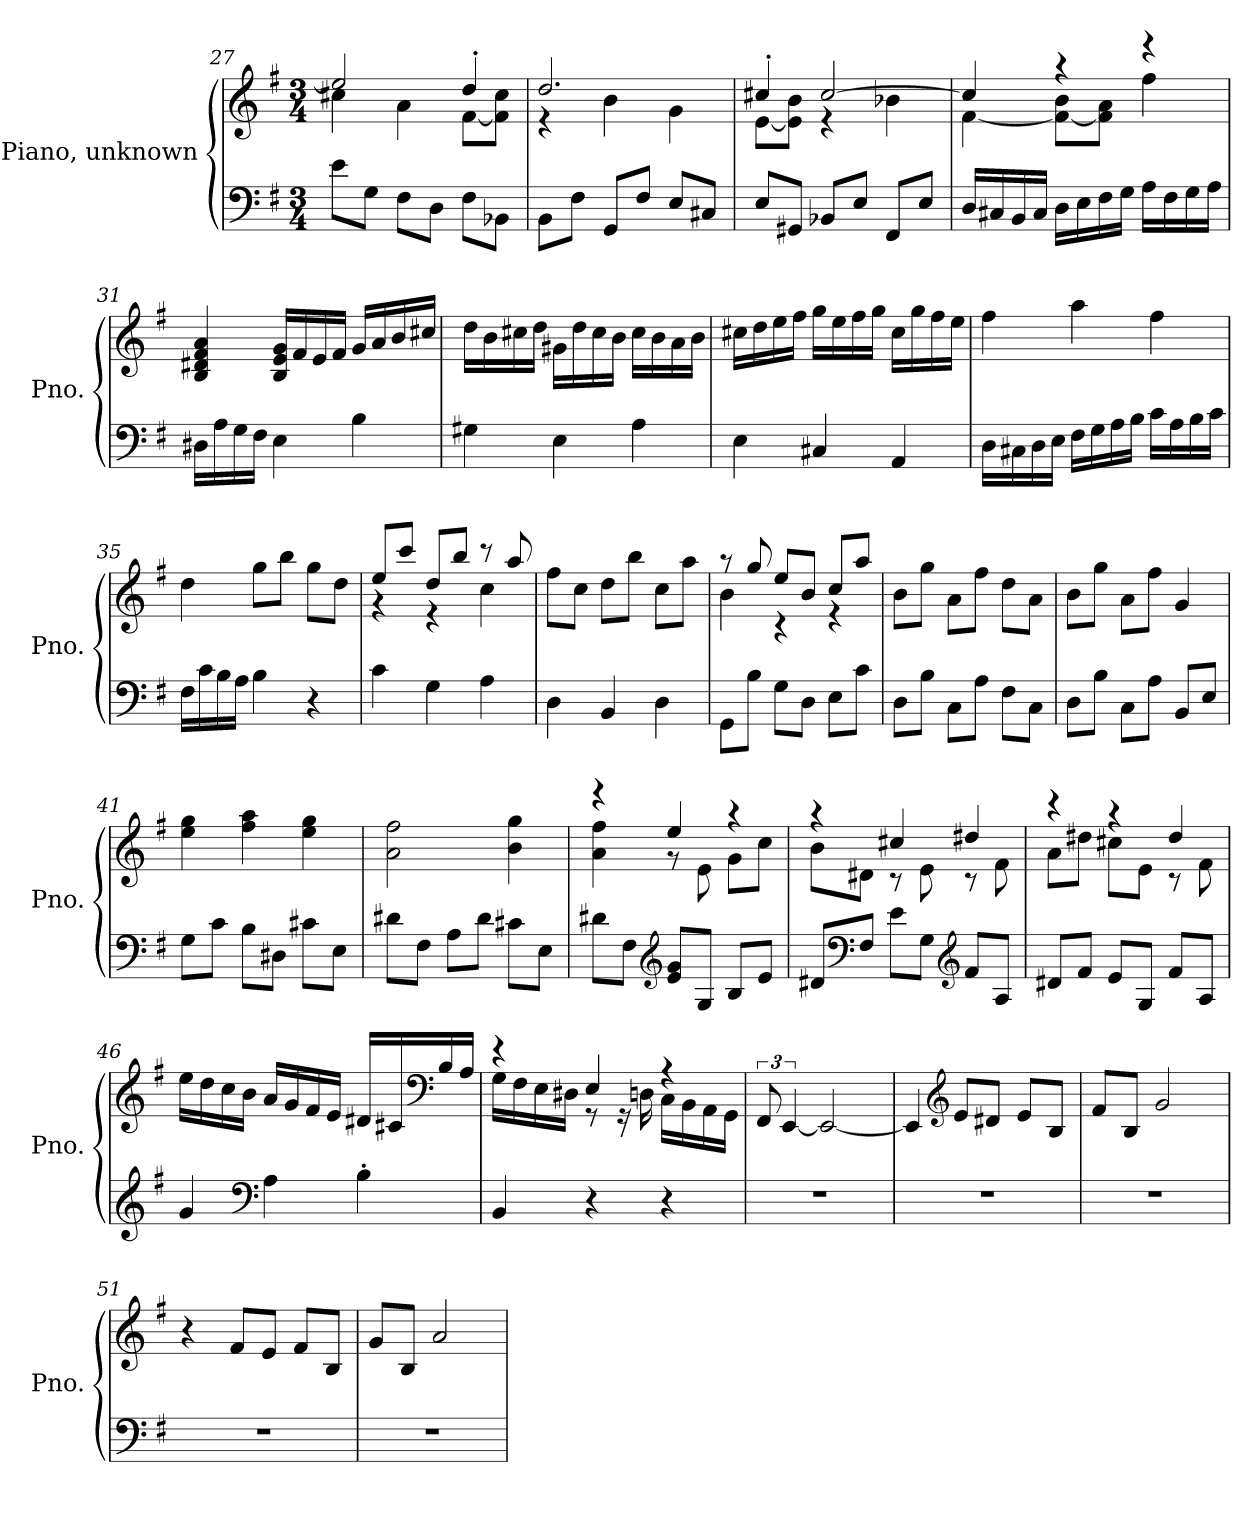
**kern	**kern
*part1	*part1
*staff2	*staff1
*I"Piano, unknown	*
*I'Pno.	*
*clefF4	*clefG2
*k[f#]	*k[f#]
*M3/4	*M3/4
=27	=27
*	*^
8e\L	2ee/]	4cc#X\
8G\J	.	.
8F#\L	.	4a\
8D\J	.	.
8F#\L	4dd'/	[8f#\L
8BB-X\J	.	8f#\] 8cc#\J
=28	=28	=28
8BB\L	2.dd/	4r
8F#\J	.	.
8GG/L	.	4b\
8F#/J	.	.
8E/L	.	4g\
8C#X/J	.	.
!!LO:PB:g=z	!!
=29	=29	=29
8E/L	4cc#X'/	[8e\L
8GG#X/J	.	8e\] 8b\J
8BB-X/L	[2cc#/	4r
8E/J	.	.
8FF#/L	.	4b-X\
8E/J	.	.
=30	=30	=30
16D/LL	4cc#/]	[4f#\
16C#X/	.	.
16BB/	.	.
16C#/JJ	.	.
16D\LL	4r	8f#\_ 8b\L
16E\	.	.
16F#\	.	8f#\] 8a\J
16G\JJ	.	.
16A\LL	4r	4ff#\
16F#\	.	.
16G\	.	.
16A\JJ	.	.
*	*v	*v
=31	=31
16D#X\LL	4B/ 4d#X/ 4f#/ 4a/
16A\	.
16G\	.
16F#\JJ	.
4E\	16B/ 16e/ 16g/LL
.	16f#/
.	16e/
.	16f#/JJ
4B\	16g/LL
.	16a/
.	16b/
.	16cc#X/JJ
!!LO:LB:g=z
=32	=32
4G#X\	16dd\LL
.	16b\
.	16cc#X\
.	16dd\JJ
4E\	16g#X\LL
.	16dd\
.	16cc#\
.	16b\JJ
4A\	16cc#\LL
.	16b\
.	16a\
.	16b\JJ
=33	=33
4E\	16cc#X\LL
.	16dd\
.	16ee\
.	16ff#\JJ
4C#X/	16gg\LL
.	16ee\
.	16ff#\
.	16gg\JJ
4AA/	16cc#\LL
.	16gg\
.	16ff#\
.	16ee\JJ
=34	=34
16D\LL	4ff#\
16C#X\	.
16D\	.
16E\JJ	.
16F#\LL	4aa\
16G\	.
16A\	.
16B\JJ	.
16c\LL	4ff#\
16A\	.
16B\	.
16c\JJ	.
!!LO:LB:g=z
=35	=35
16F#\LL	4dd\
16c\	.
16B\	.
16A\JJ	.
4B\	8gg\L
.	8bb\J
4r	8gg\L
.	8dd\J
=36	=36
*	*^
4c\	8ee/L	4r
.	8ccc/J	.
4G\	8dd/L	4r
.	8bb/J	.
4A\	8r	4cc\
.	8aa/	.
*	*v	*v
=37	=37
4D\	8ff#\L
.	8cc\J
4BB/	8dd\L
.	8bb\J
4D\	8cc\L
.	8aa\J
=38	=38
*	*^
8GG\L	8r	4b\
8B\J	8gg/	.
8G\L	8ee/L	4r
8D\J	8b/J	.
8E\L	8cc/L	4r
8c\J	8aa/J	.
*	*v	*v
=39	=39
8D\L	8b\L
8B\J	8gg\J
8C\L	8a\L
8A\J	8ff#\J
8F#\L	8dd\L
8C\J	8a\J
=40	=40
8D\L	8b\L
8B\J	8gg\J
8C\L	8a\L
8A\J	8ff#\J
8BB/L	4g/
8E/J	.
!!LO:LB:g=z
=41	=41
8G\L	4ee\ 4gg\
8c\J	.
8B\L	4ff#\ 4aa\
8D#X\J	.
8c#X\L	4ee\ 4gg\
8E\J	.
=42	=42
8d#X\L	2a\ 2ff#\
8F#\J	.
8A\L	.
8d#\J	.
8c#X\L	4b\ 4gg\
8E\J	.
=43	=43
*	*^
8d#X\L	4r	4a\ 4ff#\
8F#\J	.	.
*clefG2	*	*
8e/ 8g/L	4ee/	8r
8G/J	.	8e\
8B/L	4r	8g\L
8e/J	.	8cc\J
=44	=44	=44
8d#X/L	4r	8b\L
*clefF4	*	*
8F#/J	.	8d#X\J
8e\L	4cc#X/	8r
8G\J	.	8e\
*clefG2	*	*
8f#/L	4dd#X/	8r
8A/J	.	8f#\
=45	=45	=45
8d#X/L	4r	8a\L
8f#/J	.	8dd#X\J
8e/L	4r	8cc#X\L
8G/J	.	8e\J
8f#/L	4dd#/	8r
8A/J	.	8f#\
*	*v	*v
!!LO:LB:g=z
=46	=46
4g/	16ee\LL
.	16dd\
.	16cc\
.	16b\JJ
*clefF4	*
4A\	16a/LL
.	16g/
.	16f#/
.	16e/JJ
4B'\	16d#X/LL
.	16c#X/
*	*clefF4
.	16B/
.	16A/JJ
=47	=47
*	*^
4BB/	4r	16G\LL
.	.	16F#\
.	.	16E\
.	.	16D#X\JJ
4r	4E/	8r
.	.	16r
.	.	16Dn\
4r	4r	16C\LL
.	.	16BB\
.	.	16AA\
.	.	16GG\JJ
*	*v	*v
=48	=48
2.r	12FF#/
.	[6EE/
.	2EE/_
=49	=49
2.r	4EE/]
*	*clefG2
.	8e/L
.	8d#X/J
.	8e/L
.	8B/J
!!LO:LB:g=z
=50	=50
2.r	8f#/L
.	8B/J
.	2g/
=51	=51
2.r	4r
.	8f#/L
.	8e/J
.	8f#/L
.	8B/J
=52	=52
2.r	8g/L
.	8B/J
.	2a/
=	=
*-	*-
